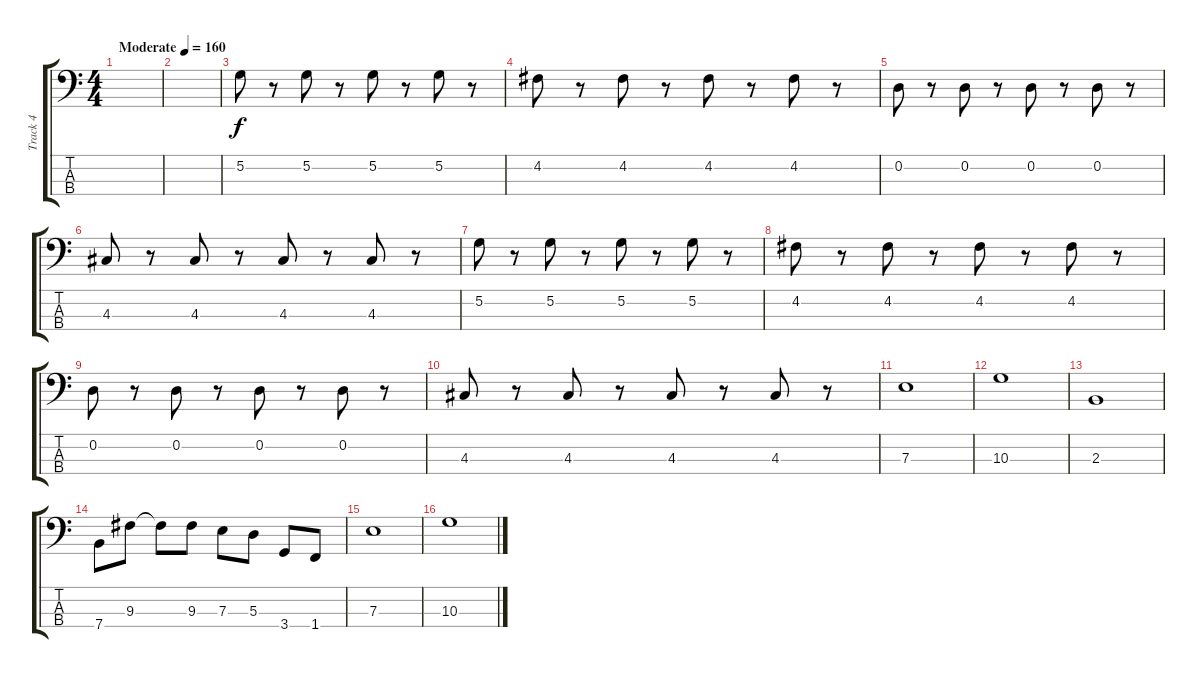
\track ("Track 4" "Track 4") {instrument electricbassfinger}
\staff {score tabs}
\tuning (G2 D2 A1 E1) {hide}
\ts (4 4)
\tempo (160 "Moderate")
\clef f4
\ks c
|
|
5.2.8 r.8 5.2.8 r.8 5.2.8 r.8 5.2.8 r.8 |
4.2.8 r.8 4.2.8 r.8 4.2.8 r.8 4.2.8 r.8 |
0.2.8 r.8 0.2.8 r.8 0.2.8 r.8 0.2.8 r.8 |
4.3.8 r.8 4.3.8 r.8 4.3.8 r.8 4.3.8 r.8 |
5.2.8 r.8 5.2.8 r.8 5.2.8 r.8 5.2.8 r.8 |
4.2.8 r.8 4.2.8 r.8 4.2.8 r.8 4.2.8 r.8 |
0.2.8 r.8 0.2.8 r.8 0.2.8 r.8 0.2.8 r.8 |
4.3.8 r.8 4.3.8 r.8 4.3.8 r.8 4.3.8 r.8 |
7.3.1 |
10.3.1 |
2.3.1 |
7.4.8 9.3.8 9.3{t}.8 9.3.8 7.3.8 5.3.8 3.4.8 1.4.8 |
7.3.1 |
10.3.1
